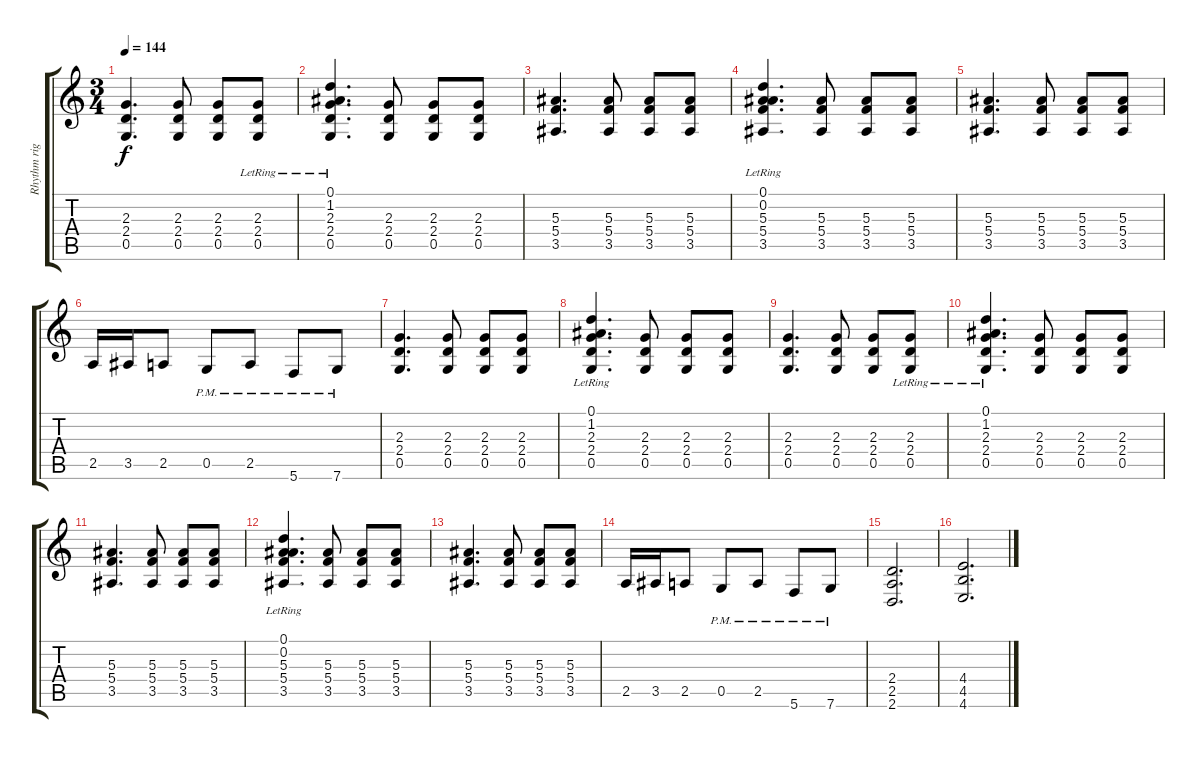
\track ("Rhythm right" "Rhythm rig") {instrument overdrivenguitar}
\staff {score tabs}
\tuning (D4 A3 F3 C3 G2 C2) {hide}
\ts (3 4)
\tempo 144
\clef g2
\ks c
(2.3 2.4 0.5).4{d dy f} (2.3 2.4 0.5).8 (2.3 2.4 0.5).8 (2.3 2.4{lr} 0.5{lr}).8 |
(0.1{lr} 1.2{lr} 2.3 2.4 0.5).4{d} (2.3 2.4 0.5).8 (2.3 2.4 0.5).8 (2.3 2.4 0.5).8 |
(5.3 5.4 3.5).4{d} (5.3 5.4 3.5).8 (5.3 5.4 3.5).8 (5.3 5.4 3.5).8 |
(0.1{lr} 0.2{lr} 5.3 5.4 3.5).4{d} (5.3 5.4 3.5).8 (5.3 5.4 3.5).8 (5.3 5.4 3.5).8 |
(5.3 5.4 3.5).4{d} (5.3 5.4 3.5).8 (5.3 5.4 3.5).8 (5.3 5.4 3.5).8 |
2.5.16 3.5.16 2.5.8 0.5{pm}.8 2.5{pm}.8 5.6{pm}.8 7.6{pm}.8 |
(2.3 2.4 0.5).4{d} (2.3 2.4 0.5).8 (2.3 2.4 0.5).8 (2.3 2.4 0.5).8 |
(0.1{lr} 1.2{lr} 2.3 2.4 0.5).4{d} (2.3 2.4 0.5).8 (2.3 2.4 0.5).8 (2.3 2.4 0.5).8 |
(2.3 2.4 0.5).4{d} (2.3 2.4 0.5).8 (2.3 2.4 0.5).8 (2.3 2.4{lr} 0.5{lr}).8 |
(0.1{lr} 1.2{lr} 2.3 2.4 0.5).4{d} (2.3 2.4 0.5).8 (2.3 2.4 0.5).8 (2.3 2.4 0.5).8 |
(5.3 5.4 3.5).4{d} (5.3 5.4 3.5).8 (5.3 5.4 3.5).8 (5.3 5.4 3.5).8 |
(0.1{lr} 0.2{lr} 5.3 5.4 3.5).4{d} (5.3 5.4 3.5).8 (5.3 5.4 3.5).8 (5.3 5.4 3.5).8 |
(5.3 5.4 3.5).4{d} (5.3 5.4 3.5).8 (5.3 5.4 3.5).8 (5.3 5.4 3.5).8 |
2.5.16 3.5.16 2.5.8 0.5{pm}.8 2.5{pm}.8 5.6{pm}.8 7.6{pm}.8 |
(2.4 2.5 2.6).2{d} |
(4.4 4.5 4.6).2{d}
